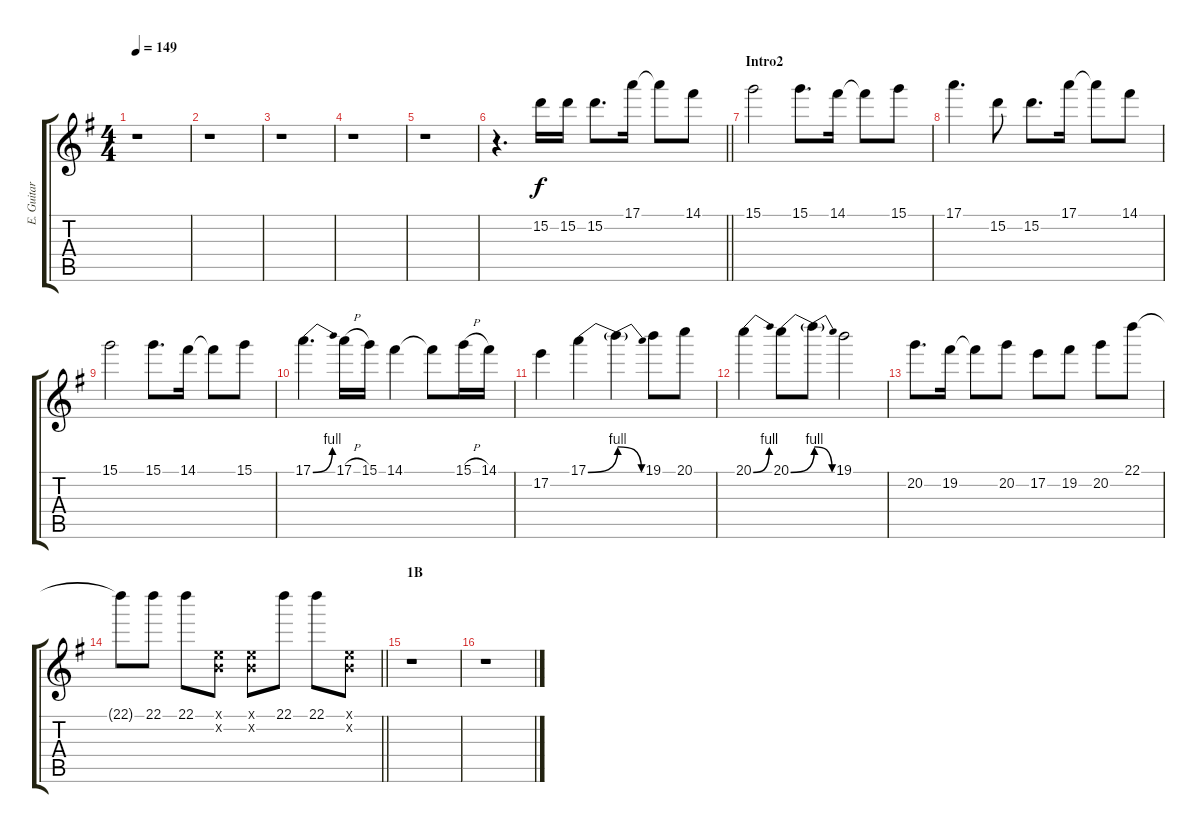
\track ("E. Guitar I" "E. Guitar ") {instrument overdrivenguitar}
\staff {score tabs}
\tuning (E4 B3 G3 D3 A2 E2) {hide}
\ts (4 4)
\tempo 149
\clef g2
\ks g
r.1{dy f} |
r.1 |
r.1 |
r.1 |
r.1 |
\barLineRight lightlight
r.4{d} 15.2.16 15.2.16 15.2.8{d} 17.1.16 17.1{t}.8 14.1.8 |
\section ("" "Intro2")
15.1.2 15.1.8{d} 14.1.16 14.1{t}.8 15.1.8 |
17.1.4{d} 15.2.8 15.2.8{d} 17.1.16 17.1{t}.8 14.1.8 |
15.1.2 15.1.8{d} 14.1.16 14.1{t}.8 15.1.8 |
17.1{be (bend 0 0 60 4)}.4{d} 17.1{h}.16 15.1.16 14.1.4 14.1{t}.8 15.1{h}.16 14.1.16 |
17.2.4 17.1{be (bend 0 0 60 4)}.4 17.1{be (release 0 4 60 0) t}.4 19.1.8 20.1.8 |
20.1{be (bend 0 0 60 4)}.4 20.1{be (bend 0 0 60 4)}.8 20.1{be (release 0 4 60 0) t}.8 19.1.2 |
20.2.8{d} 19.2.16 19.2{t}.8 20.2.8 17.2.8 19.2.8 20.2.8 22.1.8 |
\barLineRight lightlight
22.1{t}.8 22.1.8 22.1.8 (0.1{x} 0.2{x}).8 (0.1{x} 0.2{x}).8 22.1.8 22.1.8 (0.1{x} 0.2{x}).8 |
\section ("" "1B")
r.1 |
r.1
